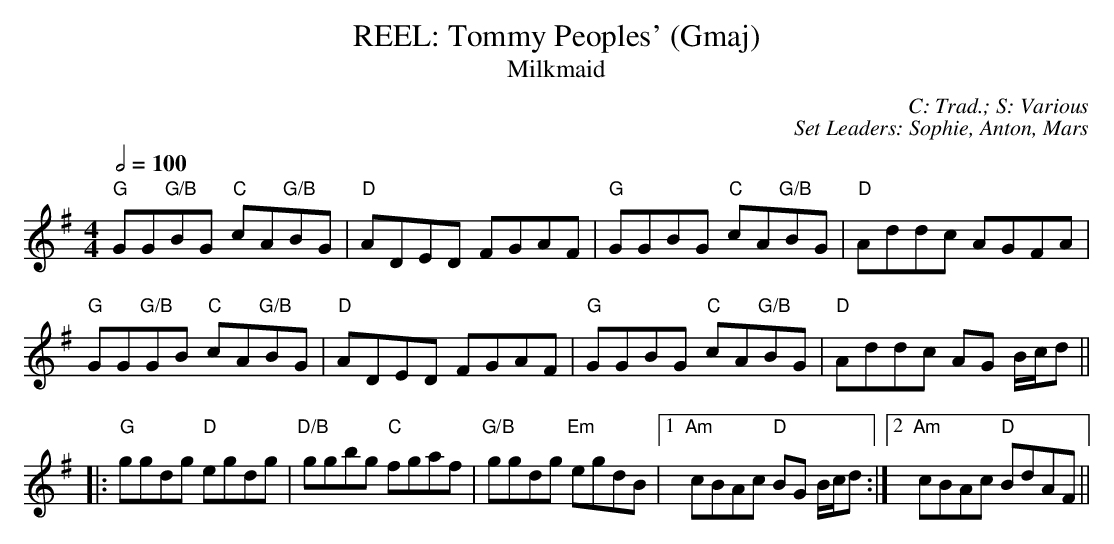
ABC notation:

X:1
T: REEL: Tommy Peoples' (Gmaj)
T: Milkmaid
C: C: Trad.; S: Various
C: Set Leaders: Sophie, Anton, Mars
M: 4/4
L: 1/8
Q: 1/2=100
K: Gmaj
"G"GG"G/B"BG "C"cA"G/B"BG|"D"ADED FGAF|"G"GGBG "C"cA"G/B"BG|"D"Addc AGFA|
"G"GG"G/B"GB "C"cA"G/B"BG|"D"ADED FGAF|"G"GGBG "C"cA"G/B"BG|"D"Addc AG B/c/d||
|:"G"ggdg "D"egdg|"D/B"ggbg "C"fgaf|"G/B"ggdg "Em"egdB|1 "Am"cBAc "D"BG B/c/d:|2 "Am"cBAc "D"BdAF||
